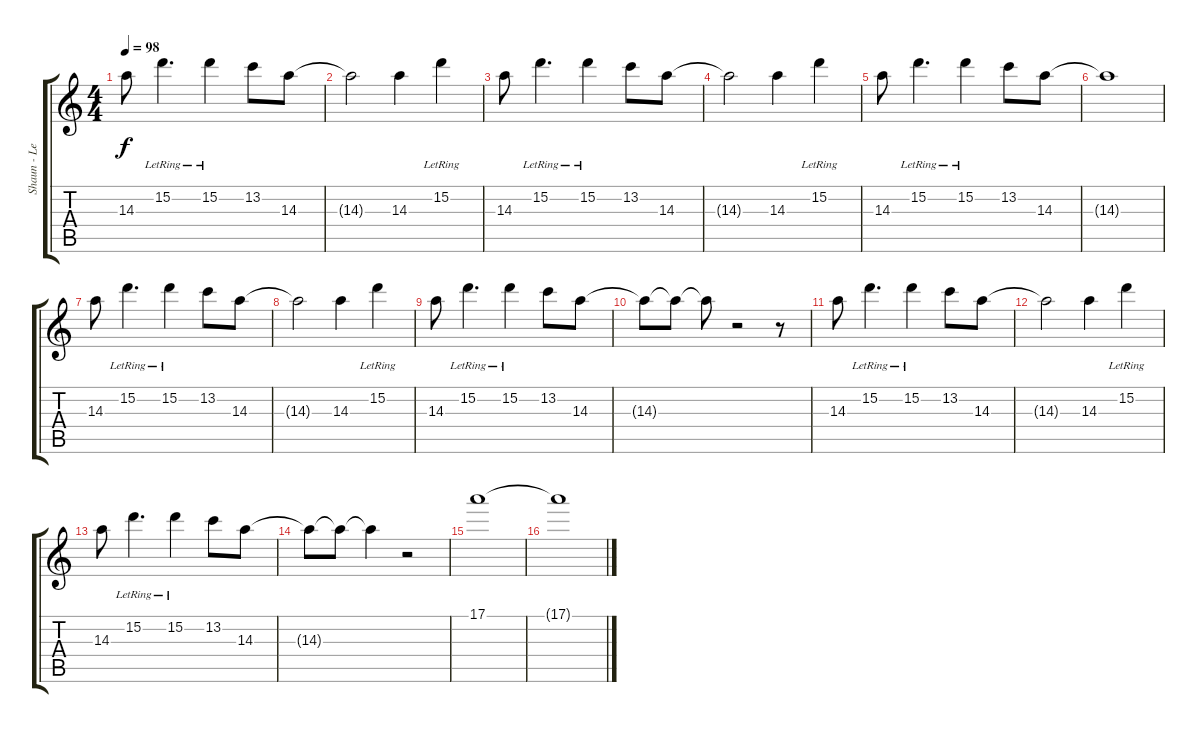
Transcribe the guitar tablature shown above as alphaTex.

\track ("Shaun - Lead" "Shaun - Le") {instrument distortionguitar}
\staff {score tabs}
\tuning (E4 B3 G3 D3 A2 D2) {hide}
\ts (4 4)
\tempo 98
\clef g2
\ks c
14.3.8{dy f} 15.2{lr}.4{d} 15.2{lr}.4 13.2.8 14.3.8 |
14.3{t}.2 14.3.4 15.2{lr}.4 |
14.3.8 15.2{lr}.4{d} 15.2{lr}.4 13.2.8 14.3.8 |
14.3{t}.2 14.3.4 15.2{lr}.4 |
14.3.8 15.2{lr}.4{d} 15.2{lr}.4 13.2.8 14.3.8 |
14.3{t}.1 |
14.3.8 15.2{lr}.4{d} 15.2{lr}.4 13.2.8 14.3.8 |
14.3{t}.2 14.3.4 15.2{lr}.4 |
14.3.8 15.2{lr}.4{d} 15.2{lr}.4 13.2.8 14.3.8 |
14.3{t}.8 14.3{t}.8 14.3{t}.8 r.2 r.8 |
14.3.8 15.2{lr}.4{d} 15.2{lr}.4 13.2.8 14.3.8 |
14.3{t}.2 14.3.4 15.2{lr}.4 |
14.3.8 15.2{lr}.4{d} 15.2{lr}.4 13.2.8 14.3.8 |
14.3{t}.8 14.3{t}.8 14.3{t}.4 r.2 |
17.1.1 |
17.1{t}.1{volume 0}
